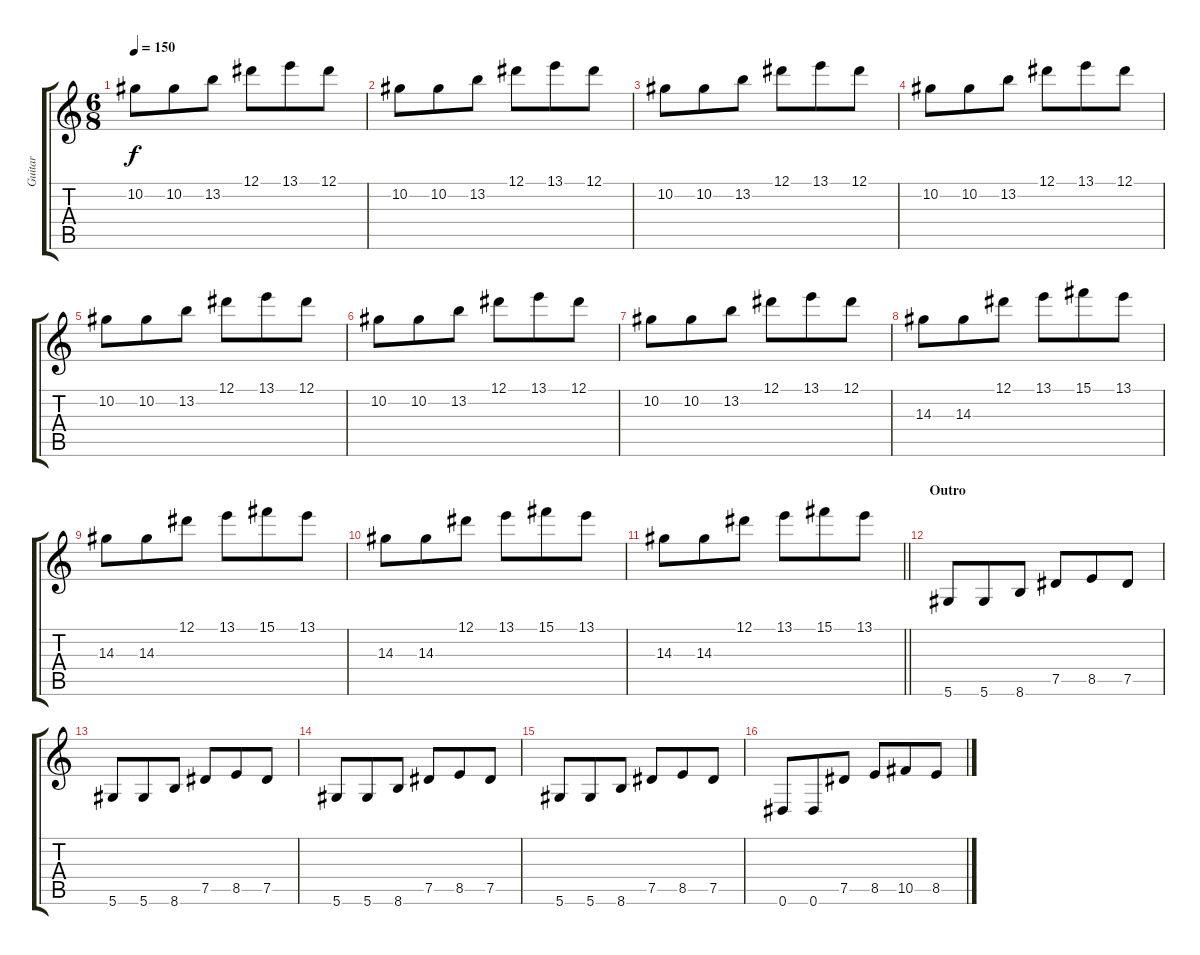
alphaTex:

\track ("Guitar" "Guitar") {instrument distortionguitar}
\staff {score tabs}
\tuning (Eb4 Bb3 Gb3 Db3 Ab2 Eb2) {hide}
\ts (6 8)
\tempo 150
\clef g2
\ks c
10.2.8{dy f} 10.2.8 13.2.8 12.1.8 13.1.8 12.1.8 |
10.2.8 10.2.8 13.2.8 12.1.8 13.1.8 12.1.8 |
10.2.8 10.2.8 13.2.8 12.1.8 13.1.8 12.1.8 |
10.2.8 10.2.8 13.2.8 12.1.8 13.1.8 12.1.8 |
10.2.8 10.2.8 13.2.8 12.1.8 13.1.8 12.1.8 |
10.2.8 10.2.8 13.2.8 12.1.8 13.1.8 12.1.8 |
10.2.8 10.2.8 13.2.8 12.1.8 13.1.8 12.1.8 |
14.3.8 14.3.8 12.1.8 13.1.8 15.1.8 13.1.8 |
14.3.8 14.3.8 12.1.8 13.1.8 15.1.8 13.1.8 |
14.3.8 14.3.8 12.1.8 13.1.8 15.1.8 13.1.8 |
\barLineRight lightlight
14.3.8 14.3.8 12.1.8 13.1.8 15.1.8 13.1.8 |
\section ("" "Outro")
5.6.8 5.6.8 8.6.8 7.5.8 8.5.8 7.5.8 |
5.6.8 5.6.8 8.6.8 7.5.8 8.5.8 7.5.8 |
5.6.8 5.6.8 8.6.8 7.5.8 8.5.8 7.5.8 |
5.6.8 5.6.8 8.6.8 7.5.8 8.5.8 7.5.8 |
0.6.8 0.6.8 7.5.8 8.5.8 10.5.8 8.5.8
